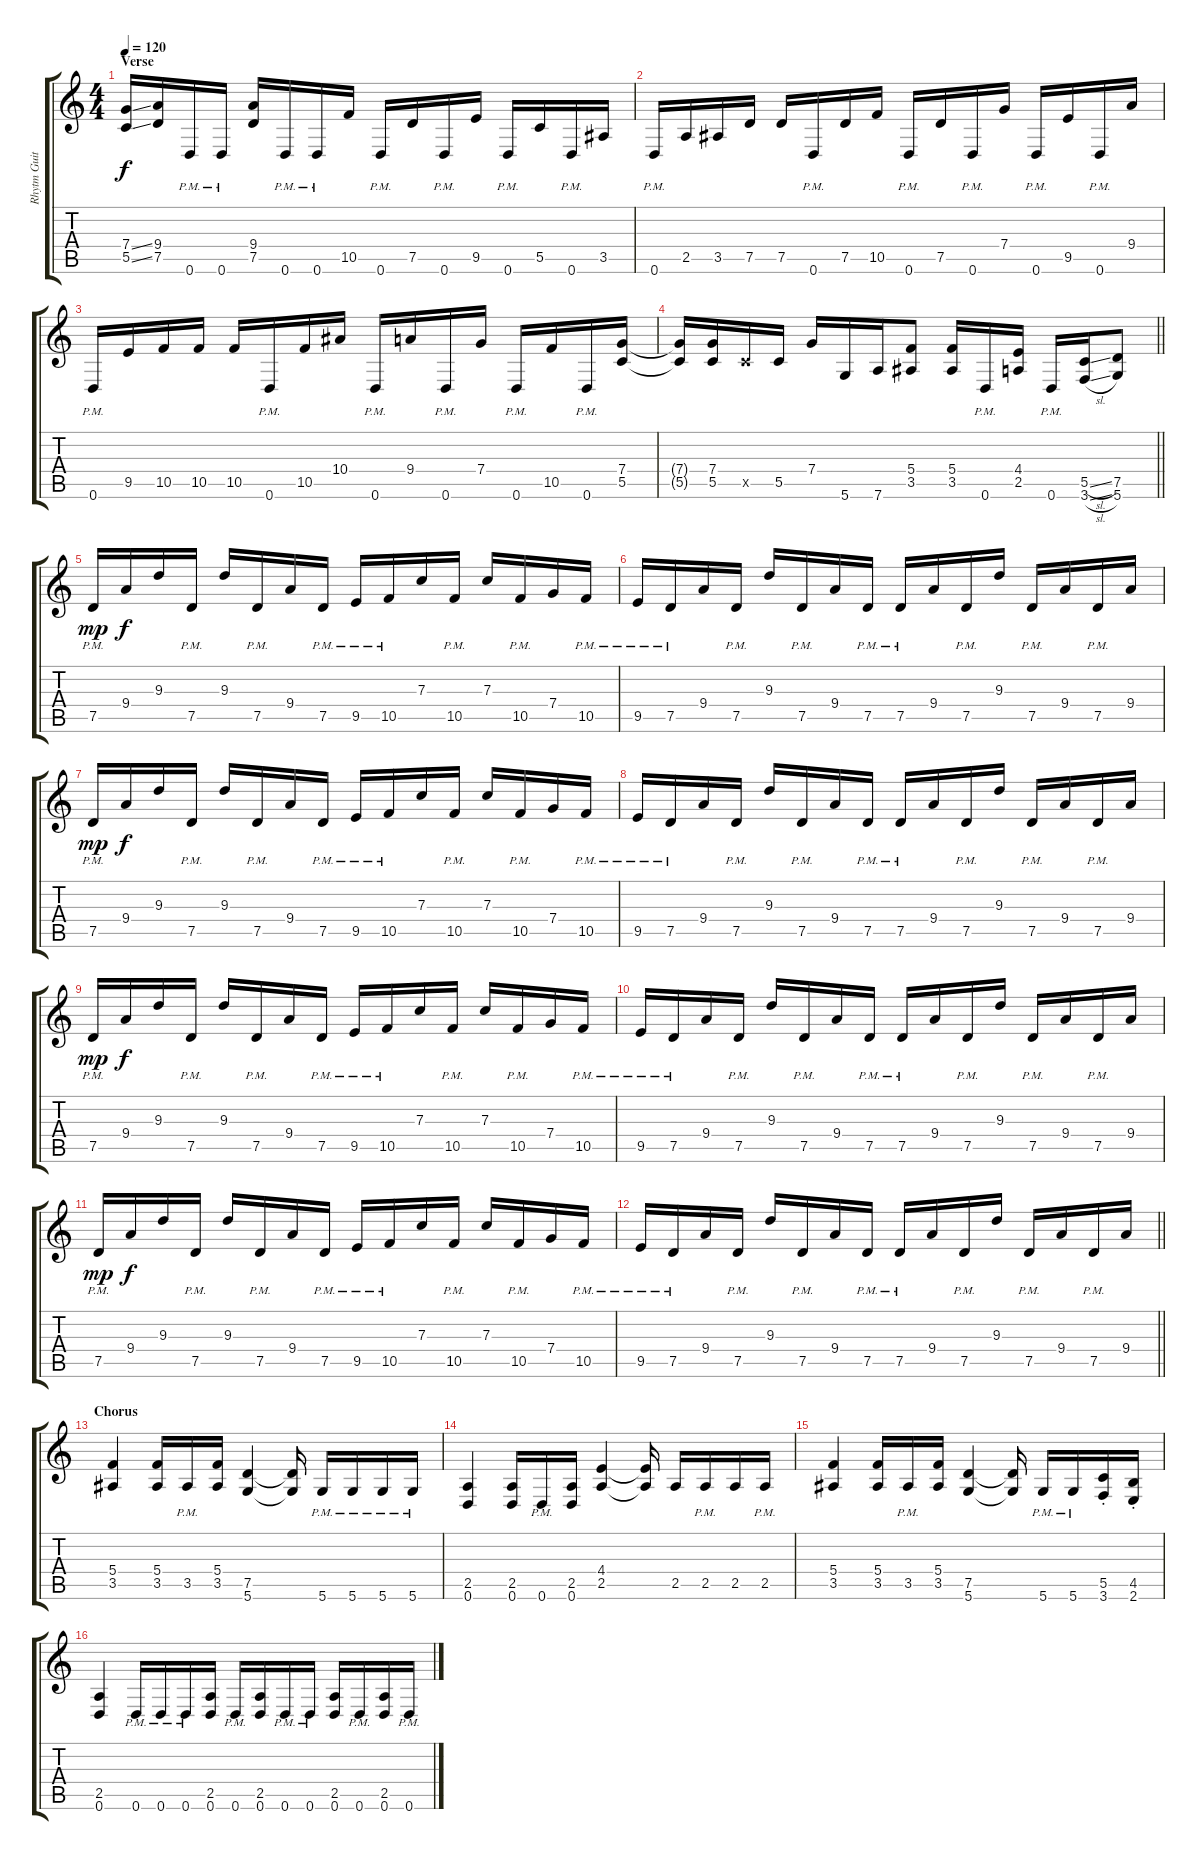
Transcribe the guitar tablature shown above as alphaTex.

\track ("Rhytm Guitar R" "Rhytm Guit") {instrument overdrivenguitar}
\staff {score tabs}
\tuning (D4 A3 F3 C3 G2 D2) {hide}
\ts (4 4)
\section ("" "Verse")
\tempo 120
\clef g2
\ks c
(7.4{ss} 5.5{ss}).16{dy f} (9.4 7.5).16 0.6{pm}.16 0.6{pm}.16 (9.4 7.5).16 0.6{pm}.16 0.6{pm}.16 10.5.16 0.6{pm}.16 7.5.16 0.6{pm}.16 9.5.16 0.6{pm}.16 5.5.16 0.6{pm}.16 3.5.16 |
0.6{pm}.16 2.5.16 3.5.16 7.5.16 7.5.16 0.6{pm}.16 7.5.16 10.5.16 0.6{pm}.16 7.5.16 0.6{pm}.16 7.4.16 0.6{pm}.16 9.5.16 0.6{pm}.16 9.4.16 |
0.6{pm}.16 9.5.16 10.5.16 10.5.16 10.5.16 0.6{pm}.16 10.5.16 10.4.16 0.6{pm}.16 9.4.16 0.6{pm}.16 7.4.16 0.6{pm}.16 10.5.16 0.6{pm}.16 (7.4 5.5).16 |
\barLineRight lightlight
(7.4{t} 5.5{t}).16 (7.4 5.5).16 5.5{x}.16 5.5.16 7.4.16 5.6.16 7.6.16 (5.4 3.5).8 (5.4 3.5).16 0.6{pm}.16 (4.4 2.5).16 0.6{pm}.16 (5.5{sl} 3.6{sl}).16 (7.5 5.6).8 |
7.5{pm}.16{dy mp volume 7} 9.4.16{dy f} 9.3.16 7.5{pm}.16 9.3.16 7.5{pm}.16 9.4.16 7.5{pm}.16 9.5{pm}.16 10.5{pm}.16 7.3.16 10.5{pm}.16 7.3.16 10.5{pm}.16 7.4.16 10.5{pm}.16 |
9.5{pm}.16 7.5{pm}.16 9.4.16 7.5{pm}.16 9.3.16 7.5{pm}.16 9.4.16 7.5{pm}.16 7.5{pm}.16 9.4.16 7.5{pm}.16 9.3.16 7.5{pm}.16 9.4.16 7.5{pm}.16 9.4.16 |
7.5{pm}.16{dy mp} 9.4.16{dy f} 9.3.16 7.5{pm}.16 9.3.16 7.5{pm}.16 9.4.16 7.5{pm}.16 9.5{pm}.16 10.5{pm}.16 7.3.16 10.5{pm}.16 7.3.16 10.5{pm}.16 7.4.16 10.5{pm}.16 |
9.5{pm}.16 7.5{pm}.16 9.4.16 7.5{pm}.16 9.3.16 7.5{pm}.16 9.4.16 7.5{pm}.16 7.5{pm}.16 9.4.16 7.5{pm}.16 9.3.16 7.5{pm}.16 9.4.16 7.5{pm}.16 9.4.16 |
7.5{pm}.16{dy mp} 9.4.16{dy f} 9.3.16 7.5{pm}.16 9.3.16 7.5{pm}.16 9.4.16 7.5{pm}.16 9.5{pm}.16 10.5{pm}.16 7.3.16 10.5{pm}.16 7.3.16 10.5{pm}.16 7.4.16 10.5{pm}.16 |
9.5{pm}.16 7.5{pm}.16 9.4.16 7.5{pm}.16 9.3.16 7.5{pm}.16 9.4.16 7.5{pm}.16 7.5{pm}.16 9.4.16 7.5{pm}.16 9.3.16 7.5{pm}.16 9.4.16 7.5{pm}.16 9.4.16 |
7.5{pm}.16{dy mp} 9.4.16{dy f} 9.3.16 7.5{pm}.16 9.3.16 7.5{pm}.16 9.4.16 7.5{pm}.16 9.5{pm}.16 10.5{pm}.16 7.3.16 10.5{pm}.16 7.3.16 10.5{pm}.16 7.4.16 10.5{pm}.16 |
\barLineRight lightlight
9.5{pm}.16 7.5{pm}.16 9.4.16 7.5{pm}.16 9.3.16 7.5{pm}.16 9.4.16 7.5{pm}.16 7.5{pm}.16 9.4.16 7.5{pm}.16 9.3.16 7.5{pm}.16 9.4.16 7.5{pm}.16 9.4.16 |
\section ("" "Chorus")
(5.4 3.5).4{volume 6} (5.4 3.5).16 3.5{pm}.16 (5.4 3.5).16 (7.5 5.6).4 (7.5{t} 5.6{t}).16 5.6{pm}.16 5.6{pm}.16 5.6{pm}.16 5.6{pm}.16 |
(2.5 0.6).4 (2.5 0.6).16 0.6{pm}.16 (2.5 0.6).16 (4.4 2.5).4 (4.4{t} 2.5{t}).16 2.5.16 2.5{pm}.16 2.5.16 2.5{pm}.16 |
(5.4 3.5).4 (5.4 3.5).16 3.5{pm}.16 (5.4 3.5).16 (7.5 5.6).4 (7.5{t} 5.6{t}).16 5.6{pm}.16 5.6{pm}.16 (5.5{st} 3.6{st}).16 (4.5{st} 2.6{st}).16 |
(2.5 0.6).4 0.6{pm}.16 0.6{pm}.16 0.6{pm}.16 (2.5 0.6).16 0.6{pm}.16 (2.5 0.6).16 0.6{pm}.16 0.6{pm}.16 (2.5 0.6).16 0.6{pm}.16 (2.5 0.6).16 0.6{pm}.16
